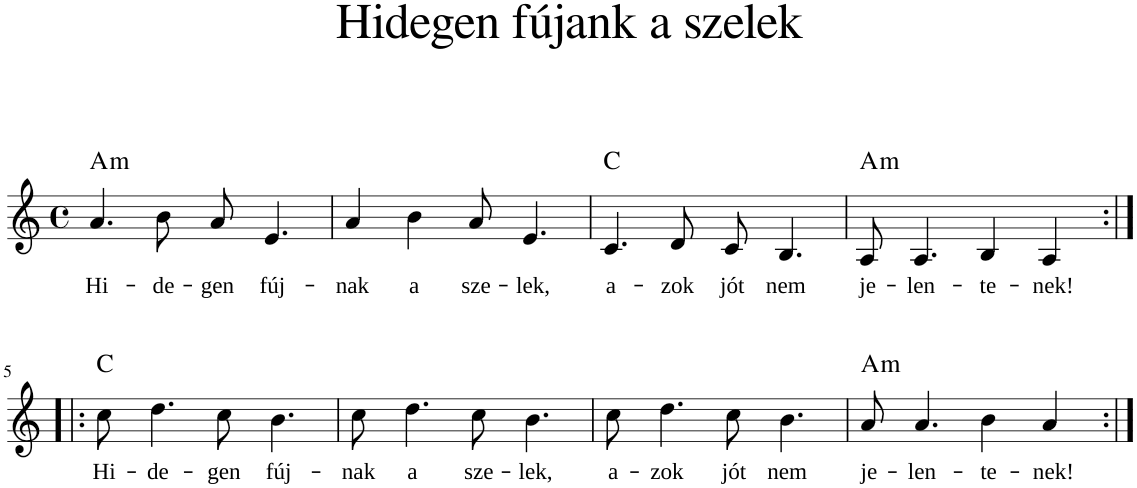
**kern	**text	**harte
*part1	*part1	*part1
*staff1	*staff1	*
*I"Piano	*	*
*I'Pno	*	*
*clefG2	*	*
*k[]	*	*
*M4/4	*	*
*met(c)	*	*
=1	=1	=1
!	!LO:LY:b	!LO:H:kt=m
4.a/	Hi-	A:min
!	!LO:LY:b	!
8b\	-de-	.
!	!LO:LY:b	!
8a/	-gen	.
!	!LO:LY:b	!
4.e/	fúj-	.
=2	=2	=2
!	!LO:LY:b	!
4a/	-nak	.
!	!LO:LY:b	!
4b\	a	.
!	!LO:LY:b	!
8a/	sze-	.
!	!LO:LY:b	!
4.e/	-lek,	.
=3	=3	=3
!	!LO:LY:b	!
4.c/	a-	C:maj
!	!LO:LY:b	!
8d/	-zok	.
!	!LO:LY:b	!
8c/	jót	.
!	!LO:LY:b	!
4.B/	nem	.
=4	=4	=4
!	!LO:LY:b	!LO:H:kt=m
8A/	je-	A:min
!	!LO:LY:b	!
4.A/	-len-	.
!	!LO:LY:b	!
4B/	-te-	.
!	!LO:LY:b	!
4A/	-nek!	.
!!LO:LB:g=z
=5:|!|:	=5:|!|:	=5:|!|:
!	!LO:LY:b	!
8cc\	Hi-	C:maj
!	!LO:LY:b	!
4.dd\	-de-	.
!	!LO:LY:b	!
8cc\	-gen	.
!	!LO:LY:b	!
4.b\	fúj-	.
=6	=6	=6
!	!LO:LY:b	!
8cc\	-nak	.
!	!LO:LY:b	!
4.dd\	a	.
!	!LO:LY:b	!
8cc\	sze-	.
!	!LO:LY:b	!
4.b\	-lek,	.
=7	=7	=7
!	!LO:LY:b	!
8cc\	a-	.
!	!LO:LY:b	!
4.dd\	-zok	.
!	!LO:LY:b	!
8cc\	jót	.
!	!LO:LY:b	!
4.b\	nem	.
=8	=8	=8
!	!LO:LY:b	!LO:H:kt=m
8a/	je-	A:min
!	!LO:LY:b	!
4.a/	-len-	.
!	!LO:LY:b	!
4b\	-te-	.
!	!LO:LY:b	!
4a/	-nek!	.
=:|!	=:|!	=:|!
*-	*-	*-
